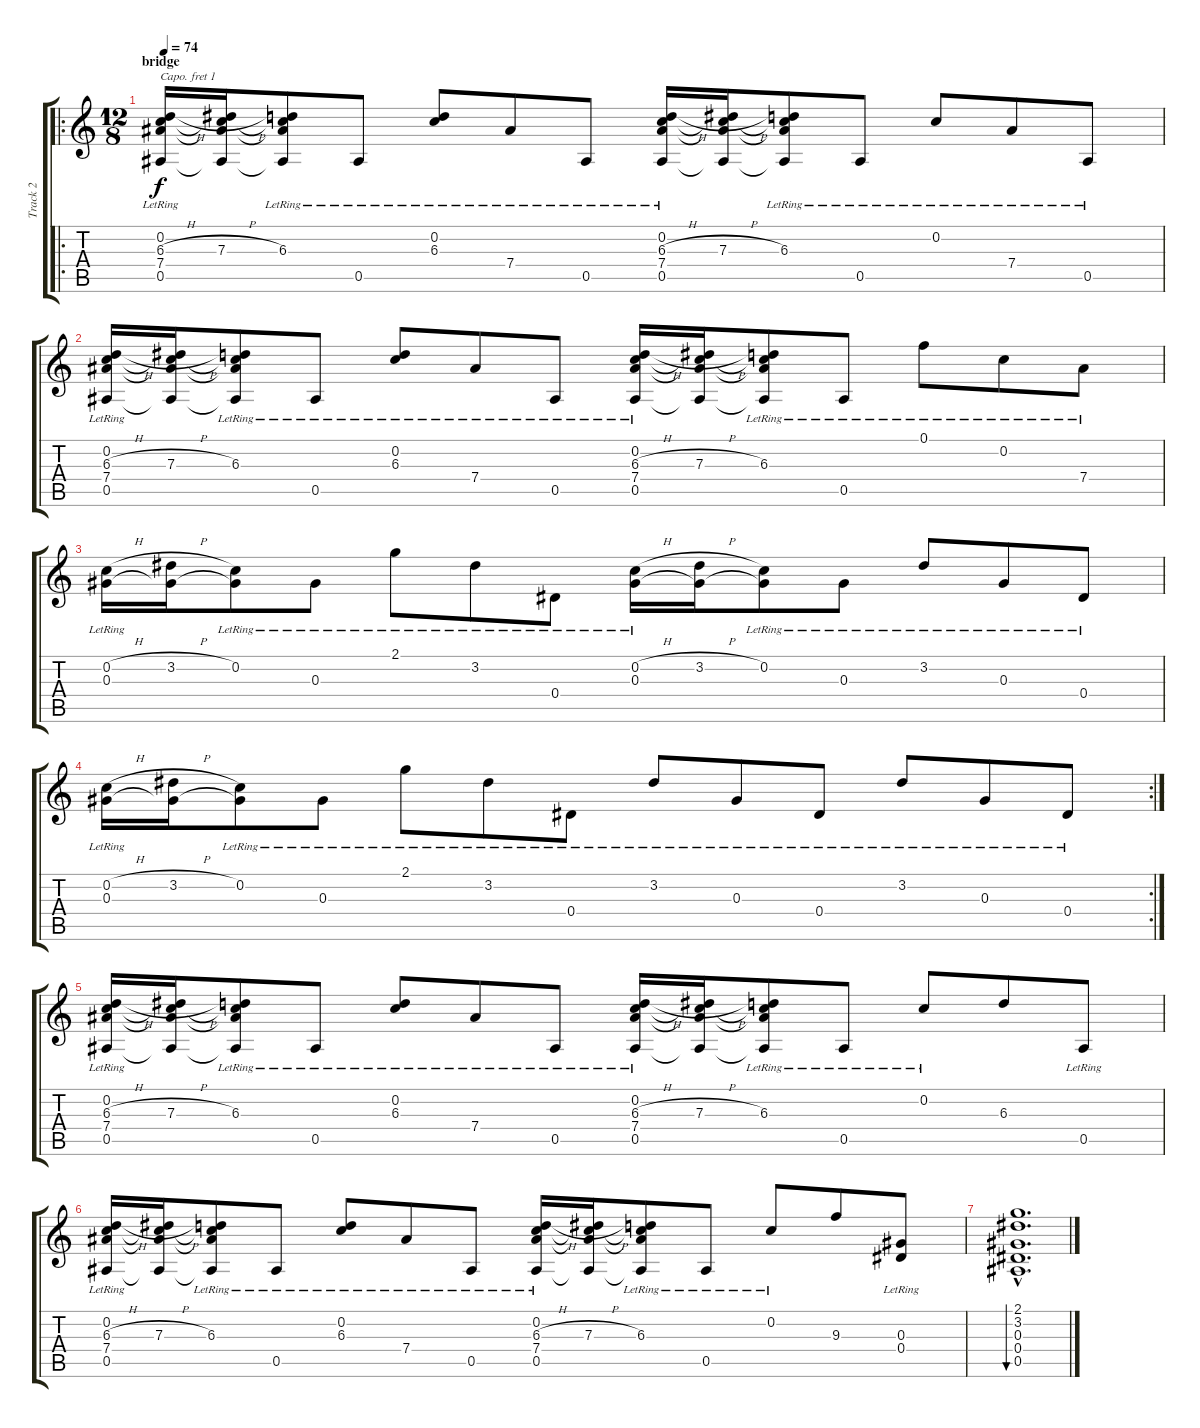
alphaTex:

\track ("Track 2" "Track 2") {instrument electricguitarjazz}
\staff {score tabs}
\capo 1
\tuning (E4 B3 G3 D3 A2 E2) {hide}
\ro
\ts (12 8)
\section ("" "bridge")
\tempo 74
\clef g2
\ks c
(0.2{lr} 6.3{h} 7.4{lr} 0.5{lr}).16{dy f} (0.2{t} 7.3{h} 7.4{t} 0.5{t}).16 (0.2{t} 6.3{lr} 7.4{t} 0.5{t}).8 0.5{lr}.8 (0.2{lr} 6.3{lr}).8 7.4{lr}.8 0.5{lr}.8 (0.2{lr} 6.3{h} 7.4{lr} 0.5{lr}).16 (0.2{t} 7.3{h} 7.4{t} 0.5{t}).16 (0.2{t} 6.3{lr} 7.4{t} 0.5{t}).8 0.5{lr}.8 0.2{lr}.8 7.4{lr}.8 0.5{lr}.8 |
(0.2{lr} 6.3{h} 7.4{lr} 0.5{lr}).16 (0.2{t} 7.3{h} 7.4{t} 0.5{t}).16 (0.2{t} 6.3{lr} 7.4{t} 0.5{t}).8 0.5{lr}.8 (0.2{lr} 6.3{lr}).8 7.4{lr}.8 0.5{lr}.8 (0.2{lr} 6.3{h} 7.4{lr} 0.5{lr}).16 (0.2{t} 7.3{h} 7.4{t} 0.5{t}).16 (0.2{t} 6.3{lr} 7.4{t} 0.5{t}).8 0.5{lr}.8 0.1{lr}.8 0.2{lr}.8 7.4{lr}.8 |
(0.2{h} 0.3{lr}).16 (3.2{h} 0.3{t}).16 (0.2{lr} 0.3{t}).8 0.3{lr}.8 2.1{lr}.8 3.2{lr}.8 0.4{lr}.8 (0.2{h} 0.3{lr}).16 (3.2{h} 0.3{t}).16 (0.2{lr} 0.3{t}).8 0.3{lr}.8 3.2{lr}.8 0.3{lr}.8 0.4{lr}.8 |
\rc 2
(0.2{h} 0.3{lr}).16 (3.2{h} 0.3{t}).16 (0.2{lr} 0.3{t}).8 0.3{lr}.8 2.1{lr}.8 3.2{lr}.8 0.4{lr}.8 3.2{lr}.8 0.3{lr}.8 0.4{lr}.8 3.2{lr}.8 0.3{lr}.8 0.4{lr}.8 |
(0.2{lr} 6.3{h} 7.4{lr} 0.5{lr}).16 (0.2{t} 7.3{h} 7.4{t} 0.5{t}).16 (0.2{t} 6.3{lr} 7.4{t} 0.5{t}).8 0.5{lr}.8 (0.2{lr} 6.3{lr}).8 7.4{lr}.8 0.5{lr}.8 (0.2{lr} 6.3{h} 7.4{lr} 0.5{lr}).16 (0.2{t} 7.3{h} 7.4{t} 0.5{t}).16 (0.2{t} 6.3{lr} 7.4{t} 0.5{t}).8 0.5{lr}.8 0.2{lr}.8 6.3.8 0.5{lr}.8 |
(0.2{lr} 6.3{h} 7.4{lr} 0.5{lr}).16 (0.2{t} 7.3{h} 7.4{t} 0.5{t}).16 (0.2{t} 6.3{lr} 7.4{t} 0.5{t}).8 0.5{lr}.8 (0.2{lr} 6.3{lr}).8 7.4{lr}.8 0.5{lr}.8 (0.2{lr} 6.3{h} 7.4{lr} 0.5{lr}).16 (0.2{t} 7.3{h} 7.4{t} 0.5{t}).16 (0.2{t} 6.3{lr} 7.4{t} 0.5{t}).8 0.5{lr}.8 0.2{lr}.8 9.3.8 (0.3 0.4{lr}).8 |
(2.1{hac} 3.2{hac} 0.3{hac} 0.4{hac} 0.5{hac}).1{d bu 60}
